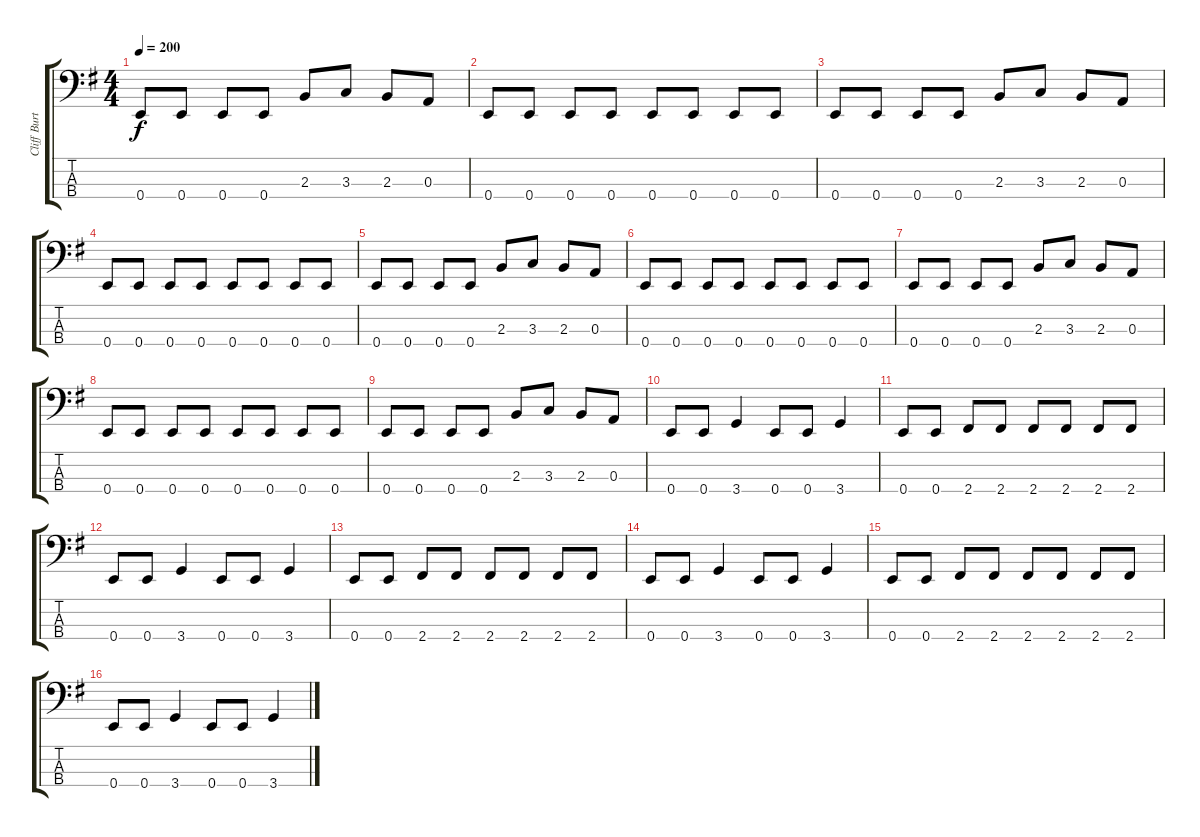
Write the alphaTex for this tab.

\track ("Cliff Burton" "Cliff Burt") {instrument electricbasspick}
\staff {score tabs}
\tuning (G2 D2 A1 E1) {hide}
\ts (4 4)
\tempo 200
\clef f4
\ks g
0.4.8{dy f} 0.4.8 0.4.8 0.4.8 2.3.8 3.3.8 2.3.8 0.3.8 |
0.4.8 0.4.8 0.4.8 0.4.8 0.4.8 0.4.8 0.4.8 0.4.8 |
0.4.8 0.4.8 0.4.8 0.4.8 2.3.8 3.3.8 2.3.8 0.3.8 |
0.4.8 0.4.8 0.4.8 0.4.8 0.4.8 0.4.8 0.4.8 0.4.8 |
0.4.8 0.4.8 0.4.8 0.4.8 2.3.8 3.3.8 2.3.8 0.3.8 |
0.4.8 0.4.8 0.4.8 0.4.8 0.4.8 0.4.8 0.4.8 0.4.8 |
0.4.8 0.4.8 0.4.8 0.4.8 2.3.8 3.3.8 2.3.8 0.3.8 |
0.4.8 0.4.8 0.4.8 0.4.8 0.4.8 0.4.8 0.4.8 0.4.8 |
0.4.8 0.4.8 0.4.8 0.4.8 2.3.8 3.3.8 2.3.8 0.3.8 |
0.4.8 0.4.8 3.4.4 0.4.8 0.4.8 3.4.4 |
0.4.8 0.4.8 2.4.8 2.4.8 2.4.8 2.4.8 2.4.8 2.4.8 |
0.4.8 0.4.8 3.4.4 0.4.8 0.4.8 3.4.4 |
0.4.8 0.4.8 2.4.8 2.4.8 2.4.8 2.4.8 2.4.8 2.4.8 |
0.4.8 0.4.8 3.4.4 0.4.8 0.4.8 3.4.4 |
0.4.8 0.4.8 2.4.8 2.4.8 2.4.8 2.4.8 2.4.8 2.4.8 |
0.4.8 0.4.8 3.4.4 0.4.8 0.4.8 3.4.4
